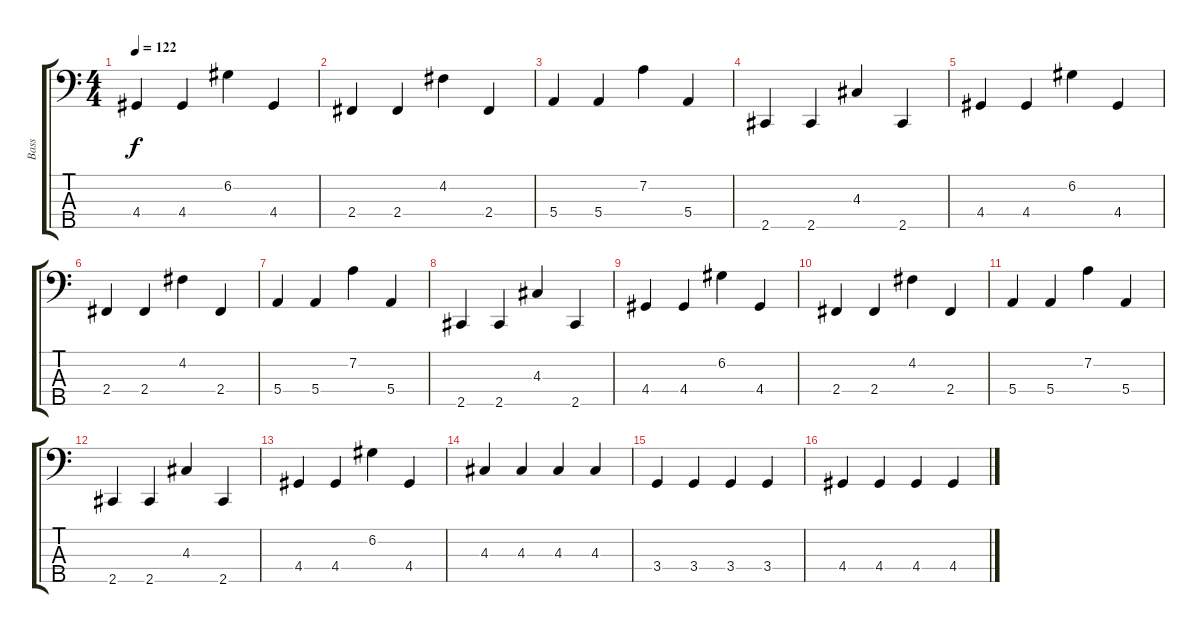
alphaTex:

\track ("Bass" "Bass") {instrument fretlessbass}
\staff {score tabs}
\tuning (G2 D2 A1 E1 B0) {hide}
\ts (4 4)
\tempo 122
\clef f4
\ks c
4.4.4{dy f} 4.4.4 6.2.4 4.4.4 |
2.4.4 2.4.4 4.2.4 2.4.4 |
5.4.4 5.4.4 7.2.4 5.4.4 |
2.5.4 2.5.4 4.3.4 2.5.4 |
4.4.4 4.4.4 6.2.4 4.4.4 |
2.4.4 2.4.4 4.2.4 2.4.4 |
5.4.4 5.4.4 7.2.4 5.4.4 |
2.5.4 2.5.4 4.3.4 2.5.4 |
4.4.4 4.4.4 6.2.4 4.4.4 |
2.4.4 2.4.4 4.2.4 2.4.4 |
5.4.4 5.4.4 7.2.4 5.4.4 |
2.5.4 2.5.4 4.3.4 2.5.4 |
4.4.4 4.4.4 6.2.4 4.4.4 |
4.3.4 4.3.4 4.3.4 4.3.4 |
3.4.4 3.4.4 3.4.4 3.4.4 |
4.4.4 4.4.4 4.4.4 4.4.4
